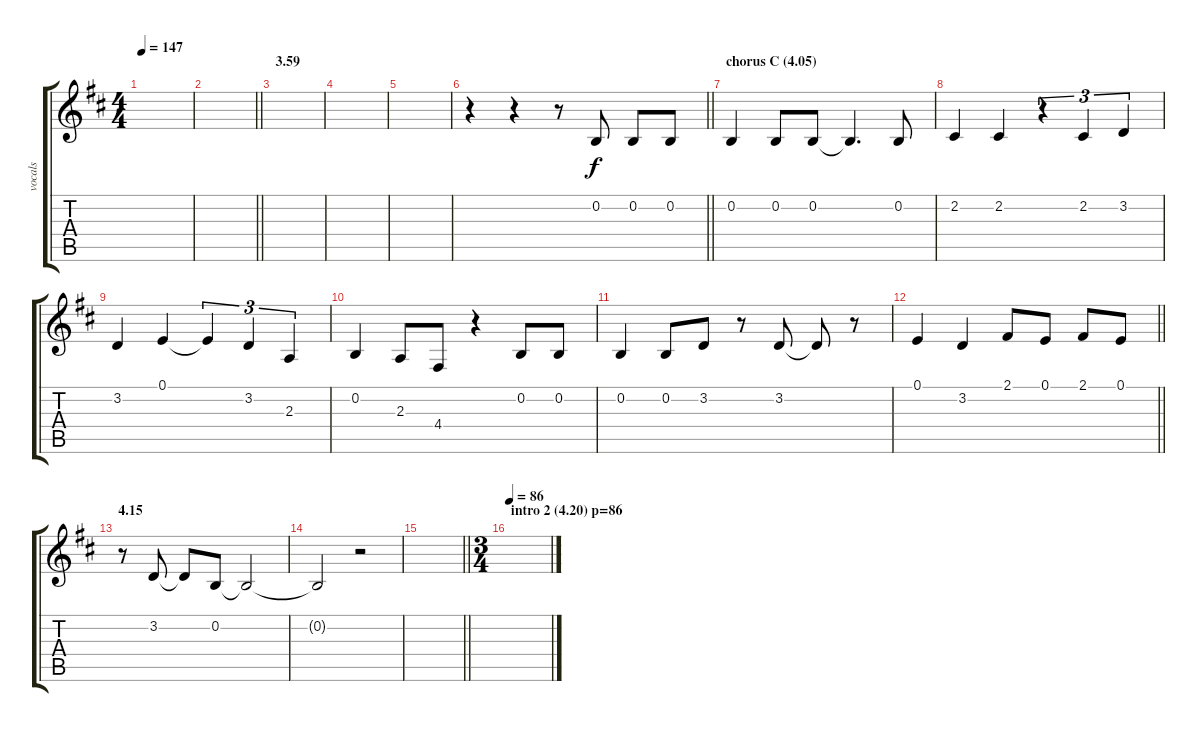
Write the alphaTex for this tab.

\track ("vocals" "vocals") {instrument clarinet}
\staff {score tabs}
\tuning (E4 B3 G3 D3 A2 E2) {hide}
\ts (4 4)
\tempo 147
\clef g2
\ks d
|
\barLineRight lightlight
|
\section ("" "3.59")
|
|
|
\barLineRight lightlight
r.4 r.4 r.8 0.2.8 0.2.8 0.2.8 |
\section ("" "chorus C (4.05)")
0.2.4 0.2.8 0.2.8 0.2{t}.4{d} 0.2.8 |
2.2.4 2.2.4 r.4{tu (3 2)} 2.2.4{tu (3 2)} 3.2.4{tu (3 2)} |
3.2.4 0.1.4 0.1{t}.4{tu (3 2)} 3.2.4{tu (3 2)} 2.3.4{tu (3 2)} |
0.2.4 2.3.8 4.4.8 r.4 0.2.8 0.2.8 |
0.2.4 0.2.8 3.2.8 r.8 3.2.8 3.2{t}.8 r.8 |
\barLineRight lightlight
0.1.4 3.2.4 2.1.8 0.1.8 2.1.8 0.1.8 |
\section ("" "4.15")
r.8 3.2.8 3.2{t}.8 0.2.8 0.2{t}.2 |
0.2{t}.2 r.2 |
\barLineRight lightlight
|
\ts (3 4)
\section ("" "intro 2 (4.20) p=86")
\tempo 86
